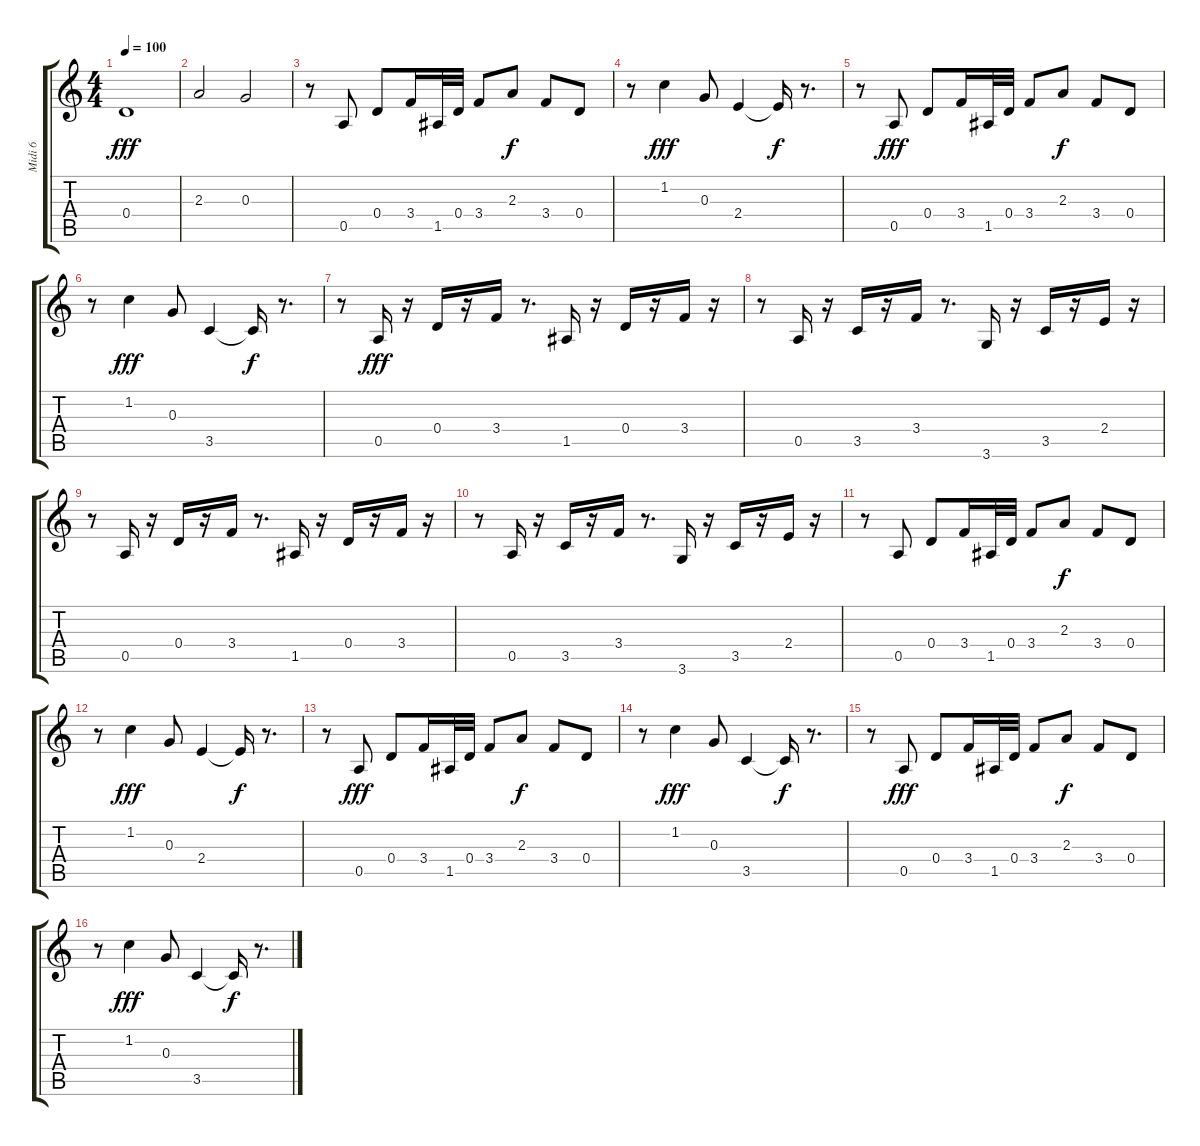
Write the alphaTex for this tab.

\track ("Midi 6" "Midi 6") {instrument electricguitarmuted}
\staff {score tabs}
\tuning (E4 B3 G3 D3 A2 E2) {hide}
\ts (4 4)
\tempo 100
\clef g2
\ks c
0.4.1{dy fff} |
2.3.2 0.3.2 |
r.8 0.5.8 0.4.8 3.4.16 1.5.32 0.4.32 3.4.8 2.3.8{dy f} 3.4.8 0.4.8 |
r.8 1.2.4{dy fff} 0.3.8 2.4.4 2.4{t}.16{dy f} r.8{d} |
r.8 0.5.8{dy fff} 0.4.8 3.4.16 1.5.32 0.4.32 3.4.8 2.3.8{dy f} 3.4.8 0.4.8 |
r.8 1.2.4{dy fff volume 9 balance 1 instrument electricguitarmuted} 0.3.8 3.5.4 3.5{t}.16{dy f} r.8{d} |
r.8 0.5.16{dy fff} r.16 0.4.16 r.16 3.4.16 r.8{d} 1.5.16 r.16 0.4.16 r.16 3.4.16 r.16 |
r.8 0.5.16 r.16 3.5.16 r.16 3.4.16 r.8{d} 3.6.16 r.16 3.5.16 r.16 2.4.16 r.16 |
r.8 0.5.16 r.16 0.4.16 r.16 3.4.16 r.8{d} 1.5.16 r.16 0.4.16 r.16 3.4.16 r.16 |
r.8 0.5.16 r.16 3.5.16 r.16 3.4.16 r.8{d} 3.6.16 r.16 3.5.16 r.16 2.4.16 r.16 |
r.8 0.5.8 0.4.8 3.4.16 1.5.32 0.4.32 3.4.8 2.3.8{dy f} 3.4.8 0.4.8 |
r.8 1.2.4{dy fff} 0.3.8 2.4.4 2.4{t}.16{dy f} r.8{d} |
r.8 0.5.8{dy fff} 0.4.8 3.4.16 1.5.32 0.4.32 3.4.8 2.3.8{dy f} 3.4.8 0.4.8 |
r.8 1.2.4{dy fff} 0.3.8 3.5.4 3.5{t}.16{dy f} r.8{d} |
r.8 0.5.8{dy fff} 0.4.8 3.4.16 1.5.32 0.4.32 3.4.8 2.3.8{dy f} 3.4.8 0.4.8 |
r.8 1.2.4{dy fff} 0.3.8 3.5.4 3.5{t}.16{dy f} r.8{d}
